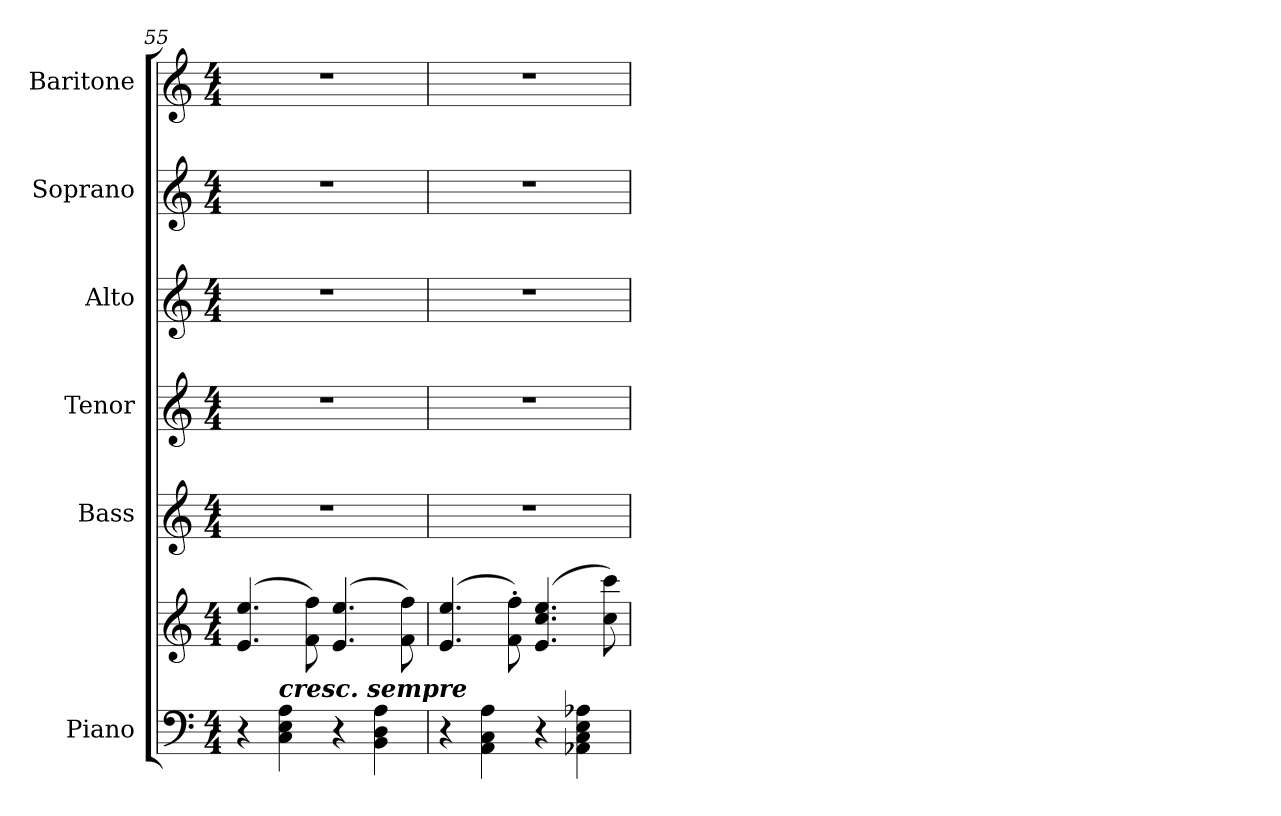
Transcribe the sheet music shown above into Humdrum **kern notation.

**kern	**kern	**kern	**kern	**kern	**kern	**kern
*part6	*part6	*part5	*part4	*part3	*part2	*part1
*staff7	*staff6	*staff5	*staff4	*staff3	*staff2	*staff1
*I"Piano	*	*I"Bass	*I"Tenor	*I"Alto	*I"Soprano	*I"Baritone
*	*	*I'B	*I'T	*I'A	*I'S	*
*clefF4	*clefG2	*clefG2	*clefG2	*clefG2	*clefG2	*clefG2
*k[]	*k[]	*k[]	*k[]	*k[]	*k[]	*k[]
*M4/4	*M4/4	*M4/4	*M4/4	*M4/4	*M4/4	*M4/4
=55	=55	=55	=55	=55	=55	=55
*	*^	*	*	*	*	*
4r	(<4.e/ 4.ee/	2ryy	1r	1r	1r	1r	1r
!LO:TX:a:Bi:t=cresc. sempre	!	!	!	!	!	!	!
4C\ 4E\ 4A\	.	.	.	.	.	.	.
.	8f\ 8ff\)	.	.	.	.	.	.
4r	(<4.e/ 4.ee/	2ryy	.	.	.	.	.
4BB\ 4D\ 4A\	.	.	.	.	.	.	.
.	8f\ 8ff\)	.	.	.	.	.	.
=56	=56	=56	=56	=56	=56	=56	=56
4r	(>4.e/ 4.ee/	2ryy	1r	1r	1r	1r	1r
4AA\ 4C\ 4A\	.	.	.	.	.	.	.
.	8f\' 8ff\')	.	.	.	.	.	.
4r	(<4.e/ 4.cc/ 4.ee/	2ryy	.	.	.	.	.
4AA-X\ 4C\ 4E\ 4A-X\	.	.	.	.	.	.	.
.	8cc\ 8ccc\)	.	.	.	.	.	.
*	*v	*v	*	*	*	*	*
=	=	=	=	=	=	=
*-	*-	*-	*-	*-	*-	*-
